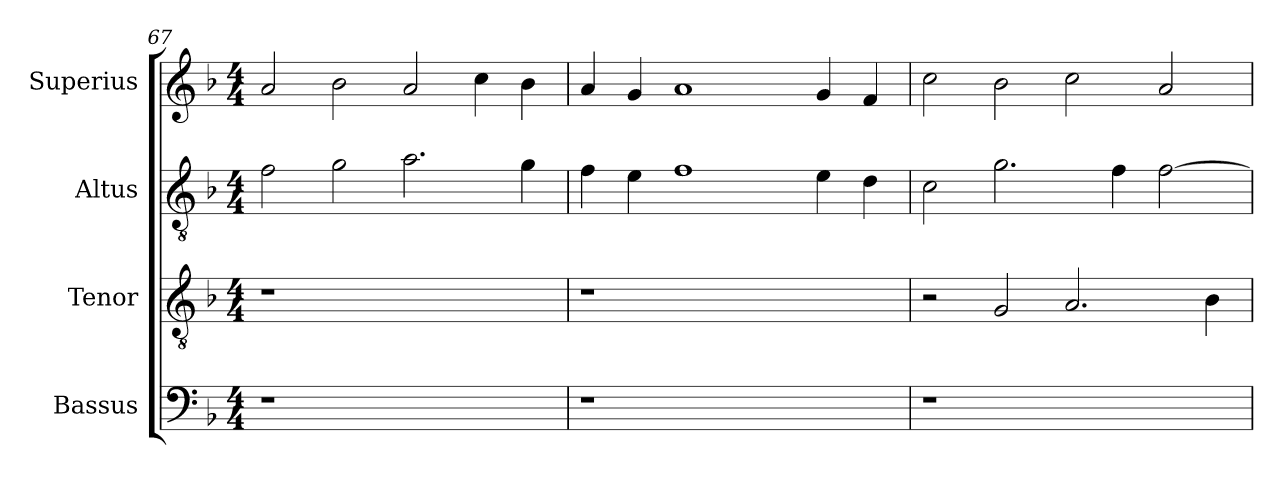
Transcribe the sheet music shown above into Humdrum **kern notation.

**kern	**kern	**kern	**kern
*part4	*part3	*part2	*part1
*staff4	*staff3	*staff2	*staff1
*I"Bassus	*I"Tenor	*I"Altus	*I"Superius
*I'B.	*I'T.	*I'A.	*I'S.
!!LO:LB:g=z
*clefF4	*clefGv2	*clefGv2	*clefG2
*	*ITrd7c12	*ITrd7c12	*
*k[b-]	*k[b-]	*k[b-]	*k[b-]
*F:	*F:	*F:	*F:
*M4/4	*M4/4	*M4/4	*M4/4
=67	=67	=67	=67
!LO:N:vis=1	!LO:N:vis=1	!	!
1r	1r	2Fi\	2ai/
.	.	2Gi\	2b-i\
1ryy	1ryy	2.Ai\	2ai/
.	.	.	4cci\
.	.	4Gi\	4b-i\
=68	=68	=68	=68
!LO:N:vis=1	!LO:N:vis=1	!	!
1r	1r	4Fi\	4ai/
.	.	4Ei\	4gi/
.	.	1Fi	1ai
1ryy	1ryy	.	.
.	.	4Ei\	4gi/
.	.	4Di\	4fi/
=69	=69	=69	=69
!LO:N:vis=1	!	!	!
1r	2r	2Ci\	2cci\
.	2GGi/	2.Gi\	2b-i\
1ryy	2.AAi/	.	2cci\
.	.	4Fi\	.
.	.	[>2Fi\	2ai/
.	4BB-i\	.	.
=	=	=	=
*-	*-	*-	*-
